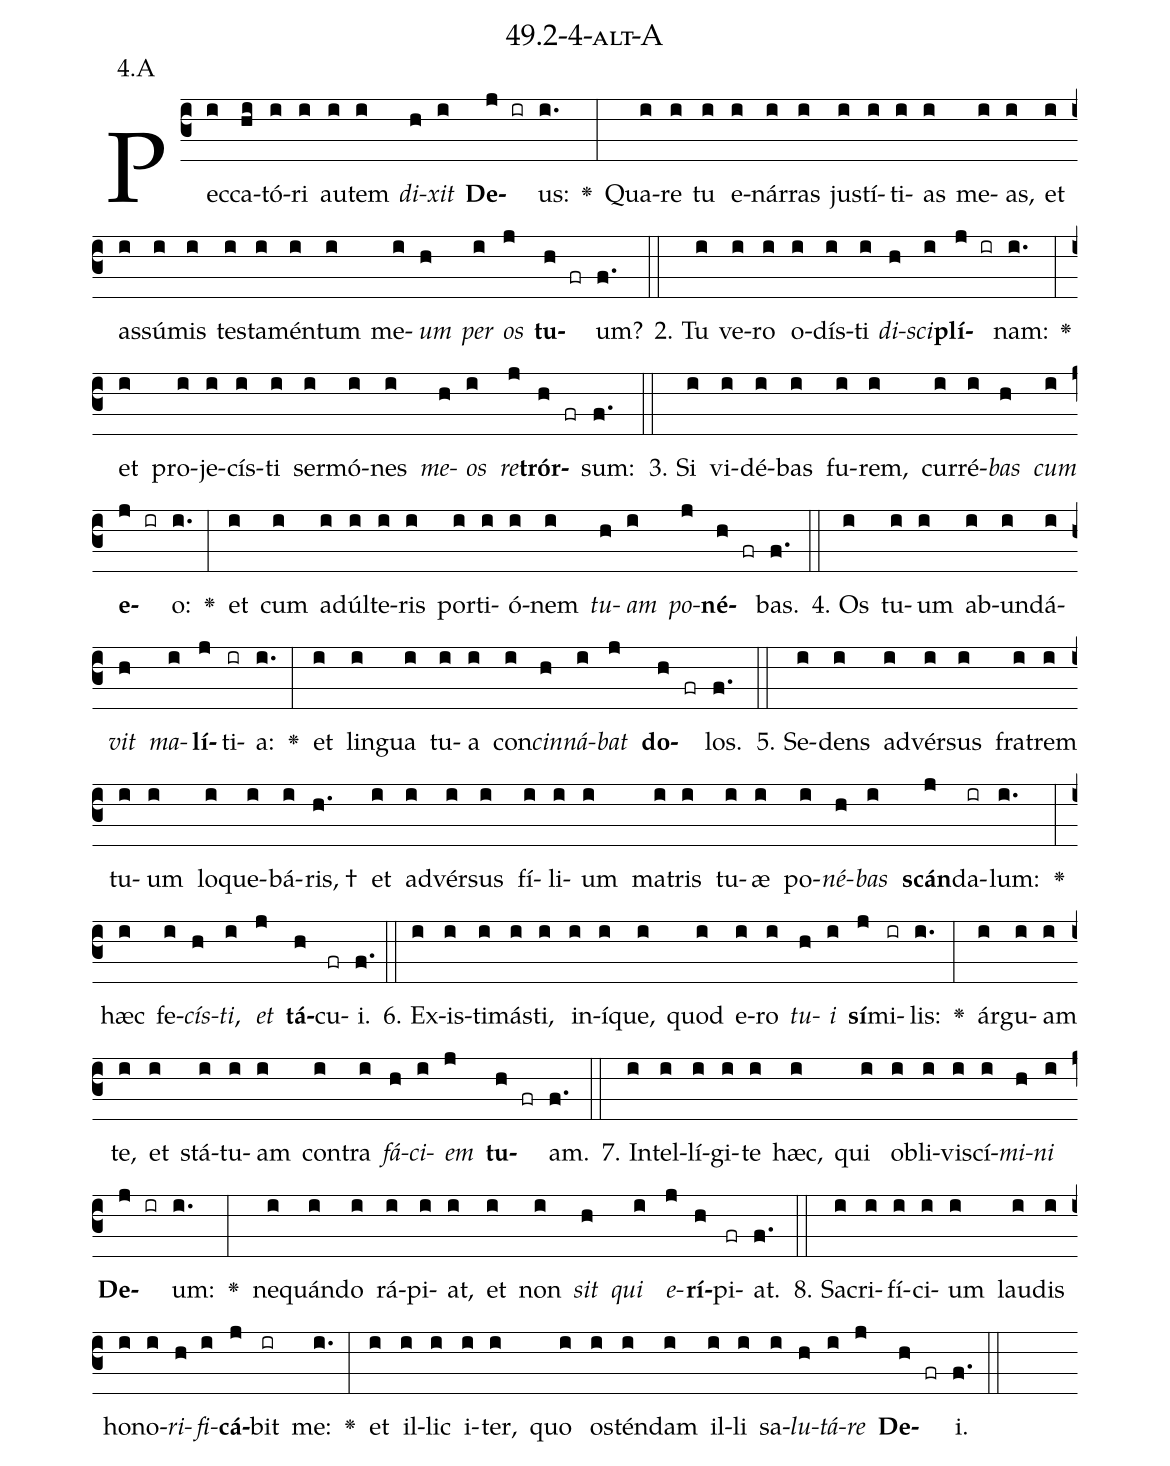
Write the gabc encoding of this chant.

name: 49.2-4-alt-A;
annotation: 4.A;
%%
(c3)Pec(i)ca(hi)tó(i)ri(i) au(i)tem(i) <i>di</i>(h)<i>xit</i>(i) <b>De</b>(j ir)us:(i.) <v>\greheightstar</v>(:) Qua(i)re(i) tu(i) e(i)nár(i)ras(i) jus(i)tí(i)ti(i)as(i) me(i)as,(i) et(i) as(i)sú(i)mis(i) tes(i)ta(i)mén(i)tum(i) me(i)<i>um</i>(h) <i>per</i>(i) <i>os</i>(j) <b>tu</b>(h fr)um?(f.) (::)
2. Tu(i) ve(i)ro(i) o(i)dís(i)ti(i) <i>di</i>(h)<i>sci</i>(i)<b>plí</b>(j ir)nam:(i.) <v>\greheightstar</v>(:) et(i) pro(i)je(i)cís(i)ti(i) ser(i)mó(i)nes(i) <i>me</i>(h)<i>os</i>(i) <i>re</i>(j)<b>trór</b>(h fr)sum:(f.) (::)
3. Si(i) vi(i)dé(i)bas(i) fu(i)rem,(i) cur(i)ré(i)<i>bas</i>(h) <i>cum</i>(i) <b>e</b>(j ir)o:(i.) <v>\greheightstar</v>(:) et(i) cum(i) ad(i)úl(i)te(i)ris(i) por(i)ti(i)ó(i)nem(i) <i>tu</i>(h)<i>am</i>(i) <i>po</i>(j)<b>né</b>(h fr)bas.(f.) (::)
4. Os(i) tu(i)um(i) ab(i)un(i)dá(i)<i>vit</i>(h) <i>ma</i>(i)<b>lí</b>(j)ti(ir)a:(i.) <v>\greheightstar</v>(:) et(i) lin(i)gua(i) tu(i)a(i) con(i)<i>cin</i>(h)<i>ná</i>(i)<i>bat</i>(j) <b>do</b>(h fr)los.(f.) (::)
5. Se(i)dens(i) ad(i)vér(i)sus(i) fra(i)trem(i) tu(i)um(i) lo(i)que(i)bá(i)ris, †(h.) et(i) ad(i)vér(i)sus(i) fí(i)li(i)um(i) ma(i)tris(i) tu(i)æ(i) po(i)<i>né</i>(h)<i>bas</i>(i) <b>scán</b>(j)da(ir)lum:(i.) <v>\greheightstar</v>(:) hæc(i) fe(i)<i>cís</i>(h)<i>ti</i>,(i) <i>et</i>(j) <b>tá</b>(h)cu(fr)i.(f.) (::)
6. Ex(i)is(i)ti(i)más(i)ti,(i) in(i)í(i)que,(i) quod(i) e(i)ro(i) <i>tu</i>(h)<i>i</i>(i) <b>sí</b>(j)mi(ir)lis:(i.) <v>\greheightstar</v>(:) ár(i)gu(i)am(i) te,(i) et(i) stá(i)tu(i)am(i) con(i)tra(i) <i>fá</i>(h)<i>ci</i>(i)<i>em</i>(j) <b>tu</b>(h fr)am.(f.) (::)
7. In(i)tel(i)lí(i)gi(i)te(i) hæc,(i) qui(i) ob(i)li(i)vi(i)scí(i)<i>mi</i>(h)<i>ni</i>(i) <b>De</b>(j ir)um:(i.) <v>\greheightstar</v>(:) ne(i)quán(i)do(i) rá(i)pi(i)at,(i) et(i) non(i) <i>sit</i>(h) <i>qui</i>(i) <i>e</i>(j)<b>rí</b>(h)pi(fr)at.(f.) (::)
8. Sa(i)cri(i)fí(i)ci(i)um(i) lau(i)dis(i) ho(i)no(i)<i>ri</i>(h)<i>fi</i>(i)<b>cá</b>(j)bit(ir) me:(i.) <v>\greheightstar</v>(:) et(i) il(i)lic(i) i(i)ter,(i) quo(i) os(i)tén(i)dam(i) il(i)li(i) sa(i)<i>lu</i>(h)<i>tá</i>(i)<i>re</i>(j) <b>De</b>(h fr)i.(f.) (::)
